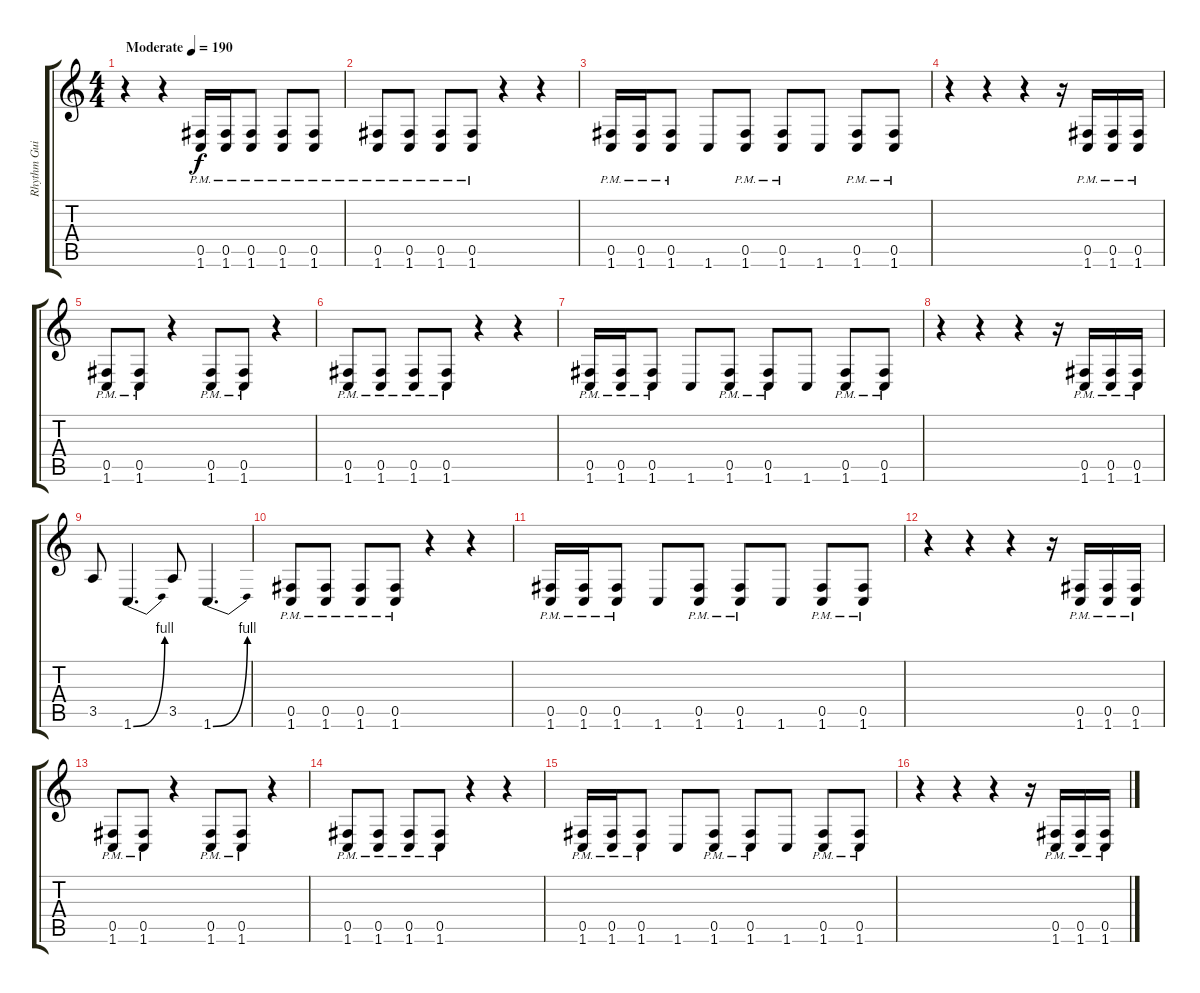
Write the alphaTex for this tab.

\track ("Rhythm Guitar" "Rhythm Gui") {instrument overdrivenguitar}
\staff {score tabs}
\tuning (Db4 Ab3 E3 B2 Gb2 B1) {hide}
\ts (4 4)
\tempo (190 "Moderate")
\clef g2
\ks c
r.4{dy f instrument overdrivenguitar} r.4 (0.5{pm} 1.6{pm}).16 (0.5{pm} 1.6{pm}).16 (0.5{pm} 1.6{pm}).8 (0.5{pm} 1.6{pm}).8 (0.5{pm} 1.6{pm}).8 |
(0.5{pm} 1.6{pm}).8{balance 8} (0.5{pm} 1.6{pm}).8 (0.5{pm} 1.6{pm}).8 (0.5{pm} 1.6{pm}).8 r.4 r.4 |
(0.5{pm} 1.6{pm}).16 (0.5{pm} 1.6{pm}).16 (0.5{pm} 1.6{pm}).8 1.6.8 (0.5{pm} 1.6{pm}).8 (0.5{pm} 1.6{pm}).8 1.6.8 (0.5{pm} 1.6{pm}).8 (0.5{pm} 1.6{pm}).8 |
r.4 r.4 r.4 r.16 (0.5{pm} 1.6{pm}).16 (0.5{pm} 1.6{pm}).16 (0.5{pm} 1.6{pm}).16 |
(0.5{pm} 1.6{pm}).8 (0.5{pm} 1.6{pm}).8 r.4 (0.5{pm} 1.6{pm}).8 (0.5{pm} 1.6{pm}).8 r.4 |
(0.5{pm} 1.6{pm}).8{balance 8} (0.5{pm} 1.6{pm}).8 (0.5{pm} 1.6{pm}).8 (0.5{pm} 1.6{pm}).8 r.4 r.4 |
(0.5{pm} 1.6{pm}).16 (0.5{pm} 1.6{pm}).16 (0.5{pm} 1.6{pm}).8 1.6.8 (0.5{pm} 1.6{pm}).8 (0.5{pm} 1.6{pm}).8 1.6.8 (0.5{pm} 1.6{pm}).8 (0.5{pm} 1.6{pm}).8 |
r.4 r.4 r.4 r.16 (0.5{pm} 1.6{pm}).16 (0.5{pm} 1.6{pm}).16 (0.5{pm} 1.6{pm}).16 |
3.5.8{balance 8} 1.6{be (bend 0 0 60 4)}.4{d} 3.5.8 1.6{be (bend 0 0 60 4)}.4{d} |
(0.5{pm} 1.6{pm}).8{balance 8} (0.5{pm} 1.6{pm}).8 (0.5{pm} 1.6{pm}).8 (0.5{pm} 1.6{pm}).8 r.4 r.4 |
(0.5{pm} 1.6{pm}).16 (0.5{pm} 1.6{pm}).16 (0.5{pm} 1.6{pm}).8 1.6.8 (0.5{pm} 1.6{pm}).8 (0.5{pm} 1.6{pm}).8 1.6.8 (0.5{pm} 1.6{pm}).8 (0.5{pm} 1.6{pm}).8 |
r.4 r.4 r.4 r.16 (0.5{pm} 1.6{pm}).16 (0.5{pm} 1.6{pm}).16 (0.5{pm} 1.6{pm}).16 |
(0.5{pm} 1.6{pm}).8 (0.5{pm} 1.6{pm}).8 r.4 (0.5{pm} 1.6{pm}).8 (0.5{pm} 1.6{pm}).8 r.4 |
(0.5{pm} 1.6{pm}).8{balance 8} (0.5{pm} 1.6{pm}).8 (0.5{pm} 1.6{pm}).8 (0.5{pm} 1.6{pm}).8 r.4 r.4 |
(0.5{pm} 1.6{pm}).16 (0.5{pm} 1.6{pm}).16 (0.5{pm} 1.6{pm}).8 1.6.8 (0.5{pm} 1.6{pm}).8 (0.5{pm} 1.6{pm}).8 1.6.8 (0.5{pm} 1.6{pm}).8 (0.5{pm} 1.6{pm}).8 |
r.4 r.4 r.4 r.16 (0.5{pm} 1.6{pm}).16 (0.5{pm} 1.6{pm}).16 (0.5{pm} 1.6{pm}).16
